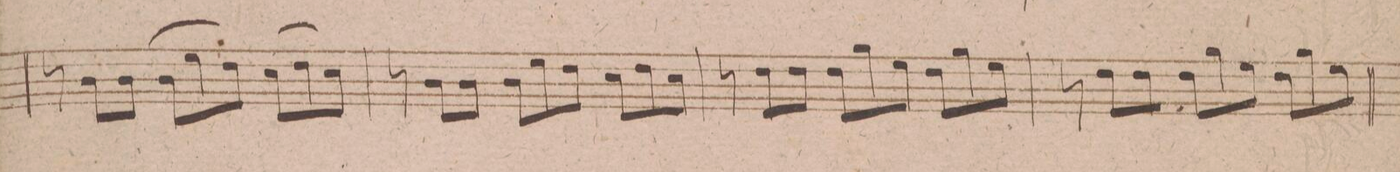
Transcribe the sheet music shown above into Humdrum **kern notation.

**kern	**dynam
*I"Violino 1mo	*
*clefG2	*
*k[f#]	*
*M9/8	*
8r	.
8b\L	.
8b\J	.
(8b\L	.
8ee\	.
8dd\J)	.
(8cc\L	.
8dd\	.
8cc\J)	.
=41	=41
8r	.
8b\L	.
8b\J	.
8b\L	.
8ee\	.
8dd\J	.
8cc\L	.
8dd\	.
8cc\J	.
=42	=42
8r	.
8dd\L	.
8dd\J	.
8dd\L	.
8gg\	.
8ee\J	.
8dd\L	.
8gg\	.
8ee\J	.
=43	=43
8r	.
8dd\L	.
8dd\J	.
8dd\L	.
8gg\	.
8ee\J	.
8dd\L	.
8gg\	.
8ee\J	.
=44	=44
*-	*-
